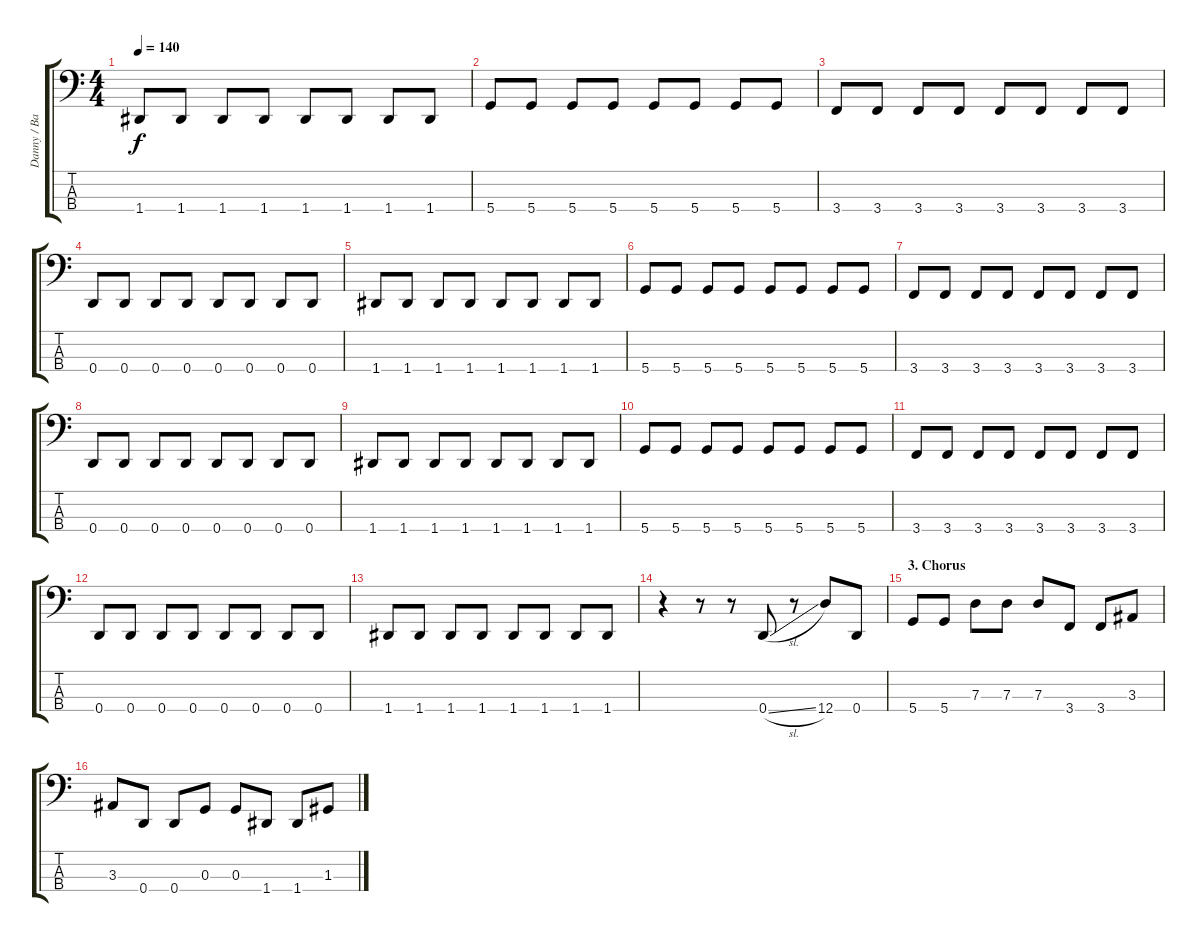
\track ("Danny / Bass" "Danny / Ba") {instrument electricbasspick}
\staff {score tabs}
\tuning (F2 C2 G1 D1) {hide}
\ts (4 4)
\tempo 140
\clef f4
\ks c
1.4.8{dy f} 1.4.8 1.4.8 1.4.8 1.4.8 1.4.8 1.4.8 1.4.8 |
5.4.8 5.4.8 5.4.8 5.4.8 5.4.8 5.4.8 5.4.8 5.4.8 |
3.4.8 3.4.8 3.4.8 3.4.8 3.4.8 3.4.8 3.4.8 3.4.8 |
0.4.8 0.4.8 0.4.8 0.4.8 0.4.8 0.4.8 0.4.8 0.4.8 |
1.4.8 1.4.8 1.4.8 1.4.8 1.4.8 1.4.8 1.4.8 1.4.8 |
5.4.8 5.4.8 5.4.8 5.4.8 5.4.8 5.4.8 5.4.8 5.4.8 |
3.4.8 3.4.8 3.4.8 3.4.8 3.4.8 3.4.8 3.4.8 3.4.8 |
0.4.8 0.4.8 0.4.8 0.4.8 0.4.8 0.4.8 0.4.8 0.4.8 |
1.4.8 1.4.8 1.4.8 1.4.8 1.4.8 1.4.8 1.4.8 1.4.8 |
5.4.8 5.4.8 5.4.8 5.4.8 5.4.8 5.4.8 5.4.8 5.4.8 |
3.4.8 3.4.8 3.4.8 3.4.8 3.4.8 3.4.8 3.4.8 3.4.8 |
0.4.8 0.4.8 0.4.8 0.4.8 0.4.8 0.4.8 0.4.8 0.4.8 |
1.4.8 1.4.8 1.4.8 1.4.8 1.4.8 1.4.8 1.4.8 1.4.8 |
r.4 r.8 r.8 0.4{sl}.8{volume 15} r.8 12.4.8 0.4.8 |
\section ("" "3. Chorus")
5.4.8{volume 13} 5.4.8 7.3.8 7.3.8 7.3.8 3.4.8 3.4.8 3.3.8 |
3.3.8 0.4.8 0.4.8 0.3.8 0.3.8 1.4.8 1.4.8 1.3.8
